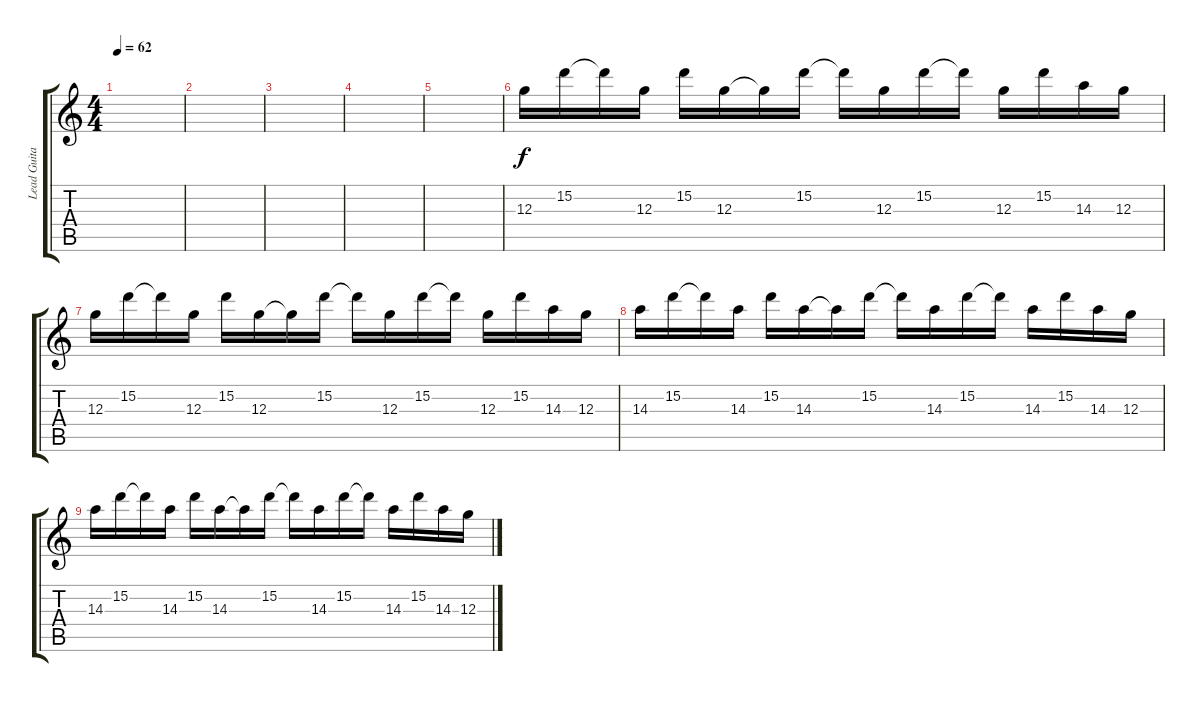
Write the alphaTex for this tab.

\track ("Lead Guitar" "Lead Guita") {instrument electricguitarclean}
\staff {score tabs}
\tuning (E4 B3 G3 D3 A2 D2) {hide}
\ts (4 4)
\tempo 62
\clef g2
\ks c
|
|
|
|
|
12.3.16 15.2.16 15.2{t}.16 12.3.16 15.2.16 12.3.16 12.3{t}.16 15.2.16 15.2{t}.16 12.3.16 15.2.16 15.2{t}.16 12.3.16 15.2.16 14.3.16 12.3.16 |
12.3.16 15.2.16 15.2{t}.16 12.3.16 15.2.16 12.3.16 12.3{t}.16 15.2.16 15.2{t}.16 12.3.16 15.2.16 15.2{t}.16 12.3.16 15.2.16 14.3.16 12.3.16 |
14.3.16 15.2.16 15.2{t}.16 14.3.16 15.2.16 14.3.16 14.3{t}.16 15.2.16 15.2{t}.16 14.3.16 15.2.16 15.2{t}.16 14.3.16 15.2.16 14.3.16 12.3.16 |
14.3.16 15.2.16 15.2{t}.16 14.3.16 15.2.16 14.3.16 14.3{t}.16 15.2.16 15.2{t}.16 14.3.16 15.2.16 15.2{t}.16 14.3.16 15.2.16 14.3.16 12.3.16
